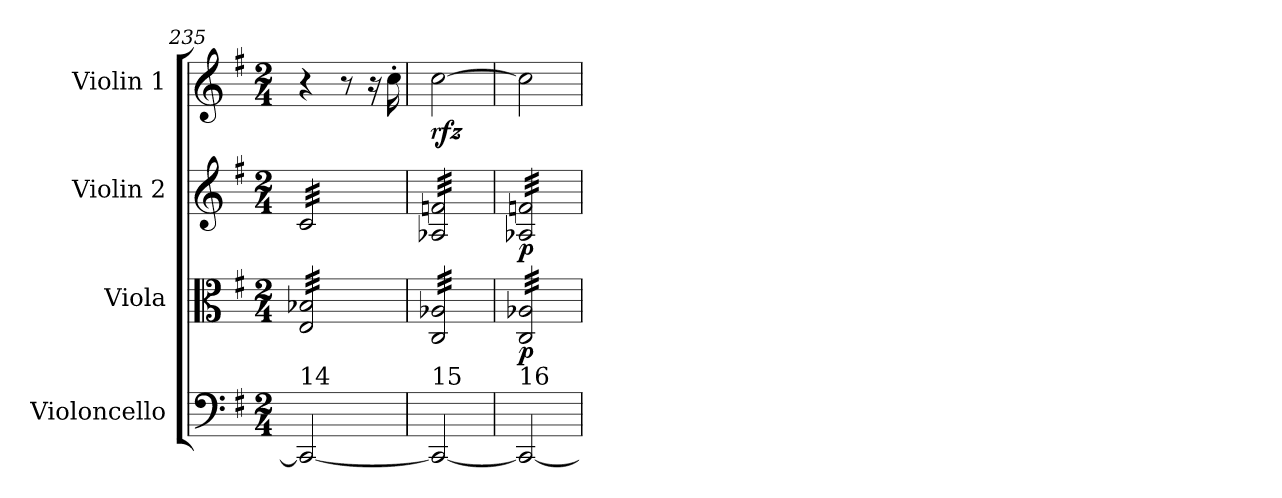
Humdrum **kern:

**kern	**kern	**dynam	**kern	**dynam	**kern	**dynam
*part4	*part3	*part3	*part2	*part2	*part1	*part1
*staff4	*staff3	*staff3	*staff2	*staff2	*staff1	*staff1
*I"Violoncello	*I"Viola	*	*I"Violin 2	*	*I"Violin 1	*
*I'Vc	*I'Vla	*	*I'Vln	*	*I'Vln	*
*clefF4	*clefC3	*	*clefG2	*	*clefG2	*
*k[f#]	*k[f#]	*	*k[f#]	*	*k[f#]	*
*M2/4	*M2/4	*	*M2/4	*	*M2/4	*
=235	=235	=235	=235	=235	=235	=235
!	!	!	!LO:TX:a:t=6	!	!	!
!	!LO:TX:a:t=6	!	!	!	!	!
!LO:TX:a:t=14	!	!	!	!	!	!
*	*tremolo	*	*	*	*	*
*	*	*	*tremolo	*	*	*
2CC/_	32E/ 32B-X/LLL	.	32c/LLL	.	4r	.
.	32E/ 32B-X/	.	32c/	.	.	.
.	32E/ 32B-X/	.	32c/	.	.	.
.	32E/ 32B-X/	.	32c/	.	.	.
.	32E/ 32B-X/	.	32c/	.	.	.
.	32E/ 32B-X/	.	32c/	.	.	.
.	32E/ 32B-X/	.	32c/	.	.	.
.	32E/ 32B-X/	.	32c/	.	.	.
.	32E/ 32B-X/	.	32c/	.	8r	.
.	32E/ 32B-X/	.	32c/	.	.	.
.	32E/ 32B-X/	.	32c/	.	.	.
.	32E/ 32B-X/	.	32c/	.	.	.
.	32E/ 32B-X/	.	32c/	.	16r	.
.	32E/ 32B-X/	.	32c/	.	.	.
.	32E/ 32B-X/	.	32c/	.	16cc'\	.
.	32E/ 32B-X/JJJ	.	32c/JJJ	.	.	.
=236	=236	=236	=236	=236	=236	=236
!LO:TX:a:t=15	!	!	!	!	!	!
!	!	!LO:DY:b	!	!LO:DY:b	!	!LO:DY:b
2CC/_	32C/ 32A-X/LLL	other-dynamics	32A-X/ 32fn/LLL	other-dynamics	[2cc\	rfz
.	32C/ 32A-X/	.	32A-X/ 32fn/	.	.	.
.	32C/ 32A-X/	.	32A-X/ 32fn/	.	.	.
.	32C/ 32A-X/	.	32A-X/ 32fn/	.	.	.
.	32C/ 32A-X/	.	32A-X/ 32fn/	.	.	.
.	32C/ 32A-X/	.	32A-X/ 32fn/	.	.	.
.	32C/ 32A-X/	.	32A-X/ 32fn/	.	.	.
.	32C/ 32A-X/	.	32A-X/ 32fn/	.	.	.
.	32C/ 32A-X/	.	32A-X/ 32fn/	.	.	.
.	32C/ 32A-X/	.	32A-X/ 32fn/	.	.	.
.	32C/ 32A-X/	.	32A-X/ 32fn/	.	.	.
.	32C/ 32A-X/	.	32A-X/ 32fn/	.	.	.
.	32C/ 32A-X/	.	32A-X/ 32fn/	.	.	.
.	32C/ 32A-X/	.	32A-X/ 32fn/	.	.	.
.	32C/ 32A-X/	.	32A-X/ 32fn/	.	.	.
.	32C/ 32A-X/JJJ	.	32A-X/ 32fn/JJJ	.	.	.
=237	=237	=237	=237	=237	=237	=237
!LO:TX:a:t=16	!	!	!	!	!	!
!	!	!LO:DY:b	!	!LO:DY:b	!	!
2CC/_	32C/ 32A-X/LLL	p	32A-X/ 32fn/LLL	p	2cc\]	.
.	32C/ 32A-X/	.	32A-X/ 32fn/	.	.	.
.	32C/ 32A-X/	.	32A-X/ 32fn/	.	.	.
.	32C/ 32A-X/	.	32A-X/ 32fn/	.	.	.
.	32C/ 32A-X/	.	32A-X/ 32fn/	.	.	.
.	32C/ 32A-X/	.	32A-X/ 32fn/	.	.	.
.	32C/ 32A-X/	.	32A-X/ 32fn/	.	.	.
.	32C/ 32A-X/	.	32A-X/ 32fn/	.	.	.
.	32C/ 32A-X/	.	32A-X/ 32fn/	.	.	.
.	32C/ 32A-X/	.	32A-X/ 32fn/	.	.	.
.	32C/ 32A-X/	.	32A-X/ 32fn/	.	.	.
.	32C/ 32A-X/	.	32A-X/ 32fn/	.	.	.
.	32C/ 32A-X/	.	32A-X/ 32fn/	.	.	.
.	32C/ 32A-X/	.	32A-X/ 32fn/	.	.	.
.	32C/ 32A-X/	.	32A-X/ 32fn/	.	.	.
.	32C/ 32A-X/JJJ	.	32A-X/ 32fn/JJJ	.	.	.
*	*	*	*Xtremolo	*	*	*
*	*Xtremolo	*	*	*	*	*
=	=	=	=	=	=	=
*-	*-	*-	*-	*-	*-	*-
